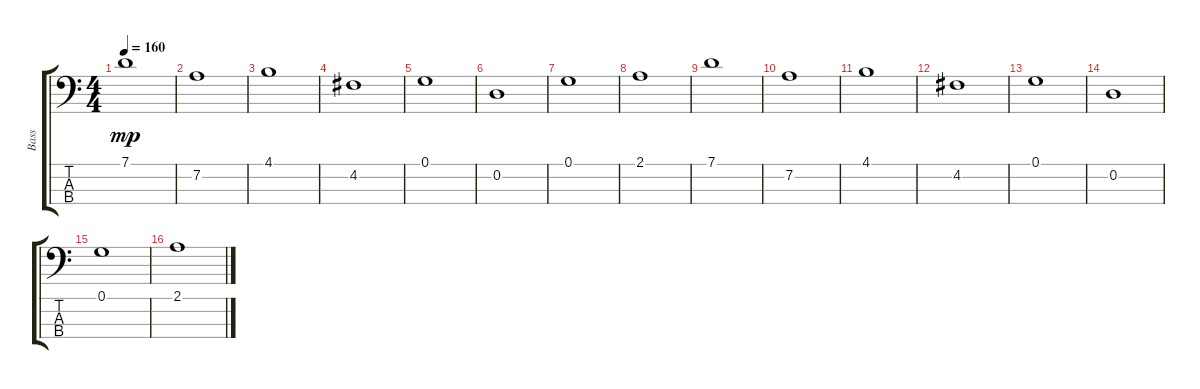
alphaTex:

\track ("Bass" "Bass") {instrument electricbassfinger}
\staff {score tabs}
\tuning (G2 D2 A1 D1) {hide}
\ts (4 4)
\tempo 160
\clef f4
\ks c
7.1.1{dy mp} |
7.2.1 |
4.1.1 |
4.2.1 |
0.1.1 |
0.2.1 |
0.1.1 |
2.1.1 |
7.1.1 |
7.2.1 |
4.1.1 |
4.2.1 |
0.1.1 |
0.2.1 |
0.1.1 |
2.1.1
